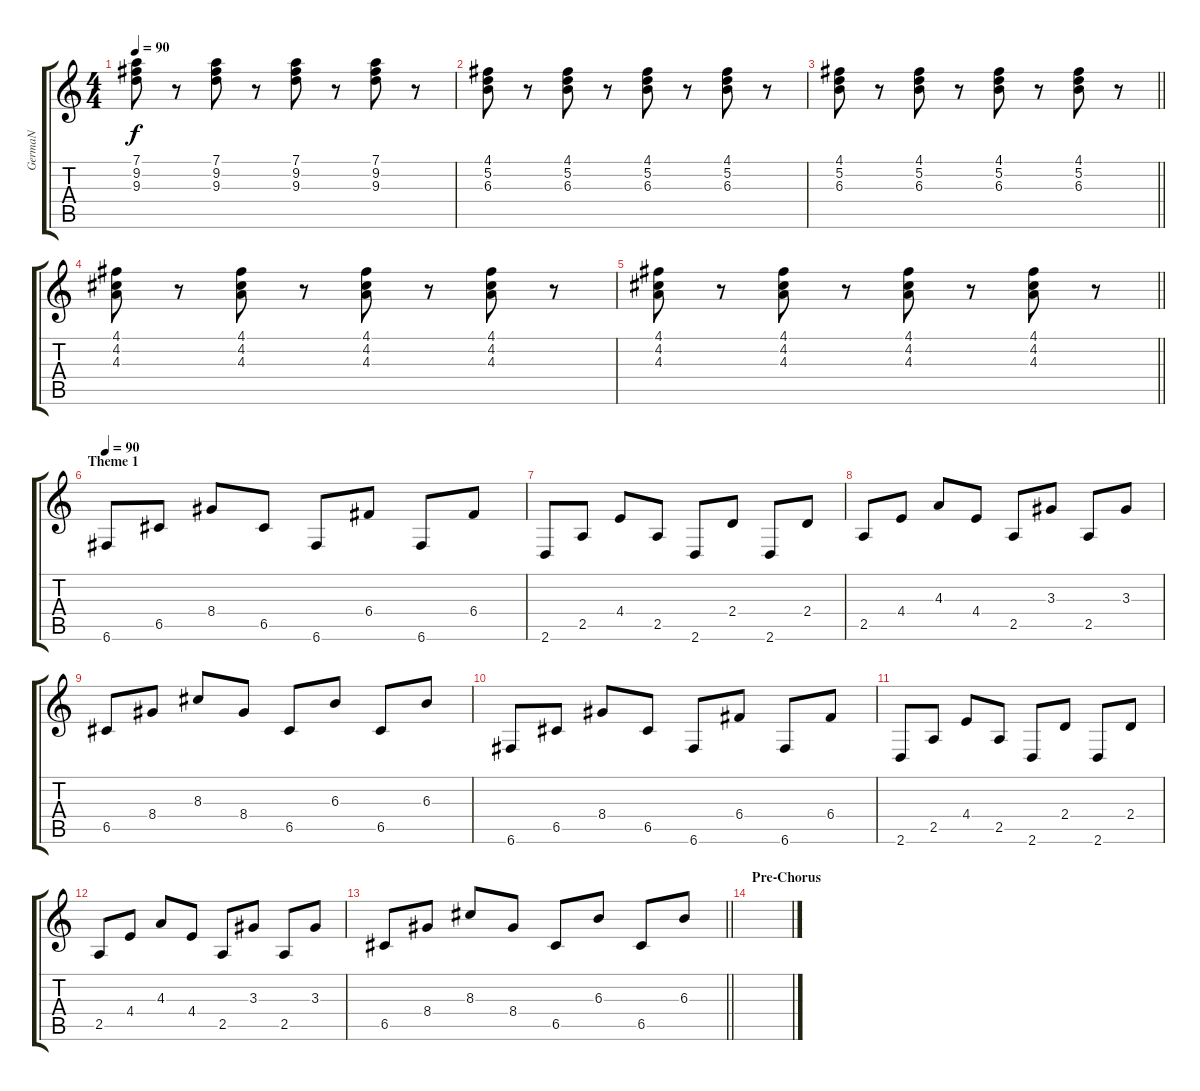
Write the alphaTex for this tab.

\track ("GermaN" "GermaN") {instrument overdrivenguitar}
\staff {score tabs}
\tuning (D4 A3 F3 C3 G2 C2) {hide}
\ts (4 4)
\tempo 90
\clef g2
\ks c
(7.1 9.2 9.3).8{dy f} r.8 (7.1 9.2 9.3).8 r.8 (7.1 9.2 9.3).8 r.8 (7.1 9.2 9.3).8 r.8 |
(4.1 5.2 6.3).8 r.8 (4.1 5.2 6.3).8 r.8 (4.1 5.2 6.3).8 r.8 (4.1 5.2 6.3).8 r.8 |
\barLineRight lightlight
(4.1 5.2 6.3).8 r.8 (4.1 5.2 6.3).8 r.8 (4.1 5.2 6.3).8 r.8 (4.1 5.2 6.3).8 r.8 |
(4.1 4.2 4.3).8 r.8 (4.1 4.2 4.3).8 r.8 (4.1 4.2 4.3).8 r.8 (4.1 4.2 4.3).8 r.8 |
\barLineRight lightlight
(4.1 4.2 4.3).8 r.8 (4.1 4.2 4.3).8 r.8 (4.1 4.2 4.3).8 r.8 (4.1 4.2 4.3).8 r.8 |
\section ("" "Theme 1")
\tempo 90
6.6.8{instrument electricguitarclean} 6.5.8 8.4.8 6.5.8 6.6.8 6.4.8 6.6.8 6.4.8 |
2.6.8 2.5.8 4.4.8 2.5.8 2.6.8 2.4.8 2.6.8 2.4.8 |
2.5.8 4.4.8 4.3.8 4.4.8 2.5.8 3.3.8 2.5.8 3.3.8 |
6.5.8 8.4.8 8.3.8 8.4.8 6.5.8 6.3.8 6.5.8 6.3.8 |
6.6.8{instrument electricguitarclean} 6.5.8 8.4.8 6.5.8 6.6.8 6.4.8 6.6.8 6.4.8 |
2.6.8 2.5.8 4.4.8 2.5.8 2.6.8 2.4.8 2.6.8 2.4.8 |
2.5.8 4.4.8 4.3.8 4.4.8 2.5.8 3.3.8 2.5.8 3.3.8 |
\barLineRight lightlight
6.5.8 8.4.8 8.3.8 8.4.8 6.5.8 6.3.8 6.5.8 6.3.8 |
\section ("" "Pre-Chorus")
